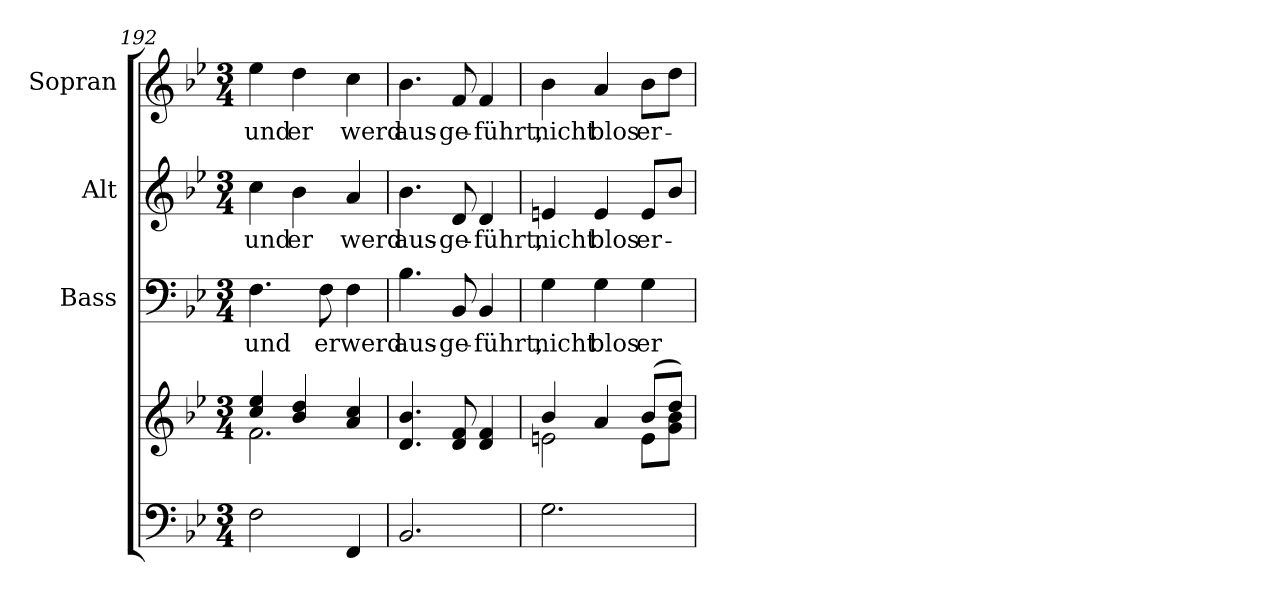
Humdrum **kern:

**kern	**kern	**kern	**text	**kern	**text	**kern	**text
*part4	*part4	*part3	*part3	*part2	*part2	*part1	*part1
*staff5	*staff4	*staff3	*staff3	*staff2	*staff2	*staff1	*staff1
*	*	*I"Bass	*	*I"Alt	*	*I"Sopran	*
*	*	*I'B.	*	*I'A.	*	*I'S.	*
*clefF4	*clefG2	*clefF4	*	*clefG2	*	*clefG2	*
*k[b-e-]	*k[b-e-]	*k[b-e-]	*	*k[b-e-]	*	*k[b-e-]	*
*B-:	*B-:	*B-:	*	*B-:	*	*B-:	*
*M3/4	*M3/4	*M3/4	*	*M3/4	*	*M3/4	*
=192	=192	=192	=192	=192	=192	=192	=192
*	*^	*	*	*	*	*	*
!	!	!	!	!LO:LY:b	!	!LO:LY:b	!	!LO:LY:b
2F\	4cc/ 4ee-/	2.f\	4.F\	und	4cc\	und	4ee-\	und
!	!	!	!	!	!	!LO:LY:b	!	!LO:LY:b
.	4b-/ 4dd/	.	.	.	4b-\	er	4dd\	er
!	!	!	!	!LO:LY:b	!	!	!	!
.	.	.	8F\	er	.	.	.	.
!	!	!	!	!LO:LY:b	!	!LO:LY:b	!	!LO:LY:b
4FF/	4a/ 4cc/	.	4F\	werd	4a/	werd	4cc\	werd
*	*v	*v	*	*	*	*	*	*
=193	=193	=193	=193	=193	=193	=193	=193
!	!	!	!LO:LY:b	!	!LO:LY:b	!	!LO:LY:b
2.BB-/	4.d/ 4.b-/	4.B-\	aus-	4.b-\	aus-	4.b-\	aus-
!	!	!	!LO:LY:b	!	!LO:LY:b	!	!LO:LY:b
.	8d/ 8f/	8BB-/	-ge-	8d/	-ge-	8f/	-ge-
!	!	!	!LO:LY:b	!	!LO:LY:b	!	!LO:LY:b
.	4d/ 4f/	4BB-/	-führt,	4d/	-führt,	4f/	-führt,
=194	=194	=194	=194	=194	=194	=194	=194
*	*^	*	*	*	*	*	*
!	!	!	!	!LO:LY:b	!	!LO:LY:b	!	!LO:LY:b
2.G\	4b-/	2en\	4G\	nicht	4en/	nicht	4b-\	nicht
!	!	!	!	!LO:LY:b	!	!LO:LY:b	!	!LO:LY:b
.	4a/	.	4G\	blos	4e/	blos	4a/	blos
!	!	!	!	!LO:LY:b	!	!LO:LY:b	!	!LO:LY:b
.	(>8b-/L	8e\L	4G\	er-	8e/L	er-	8b-\L	er-
.	8dd/J)	8g\ 8b-\J	.	.	8b-/J	.	8dd\J	.
*	*v	*v	*	*	*	*	*	*
=	=	=	=	=	=	=	=
*-	*-	*-	*-	*-	*-	*-	*-
